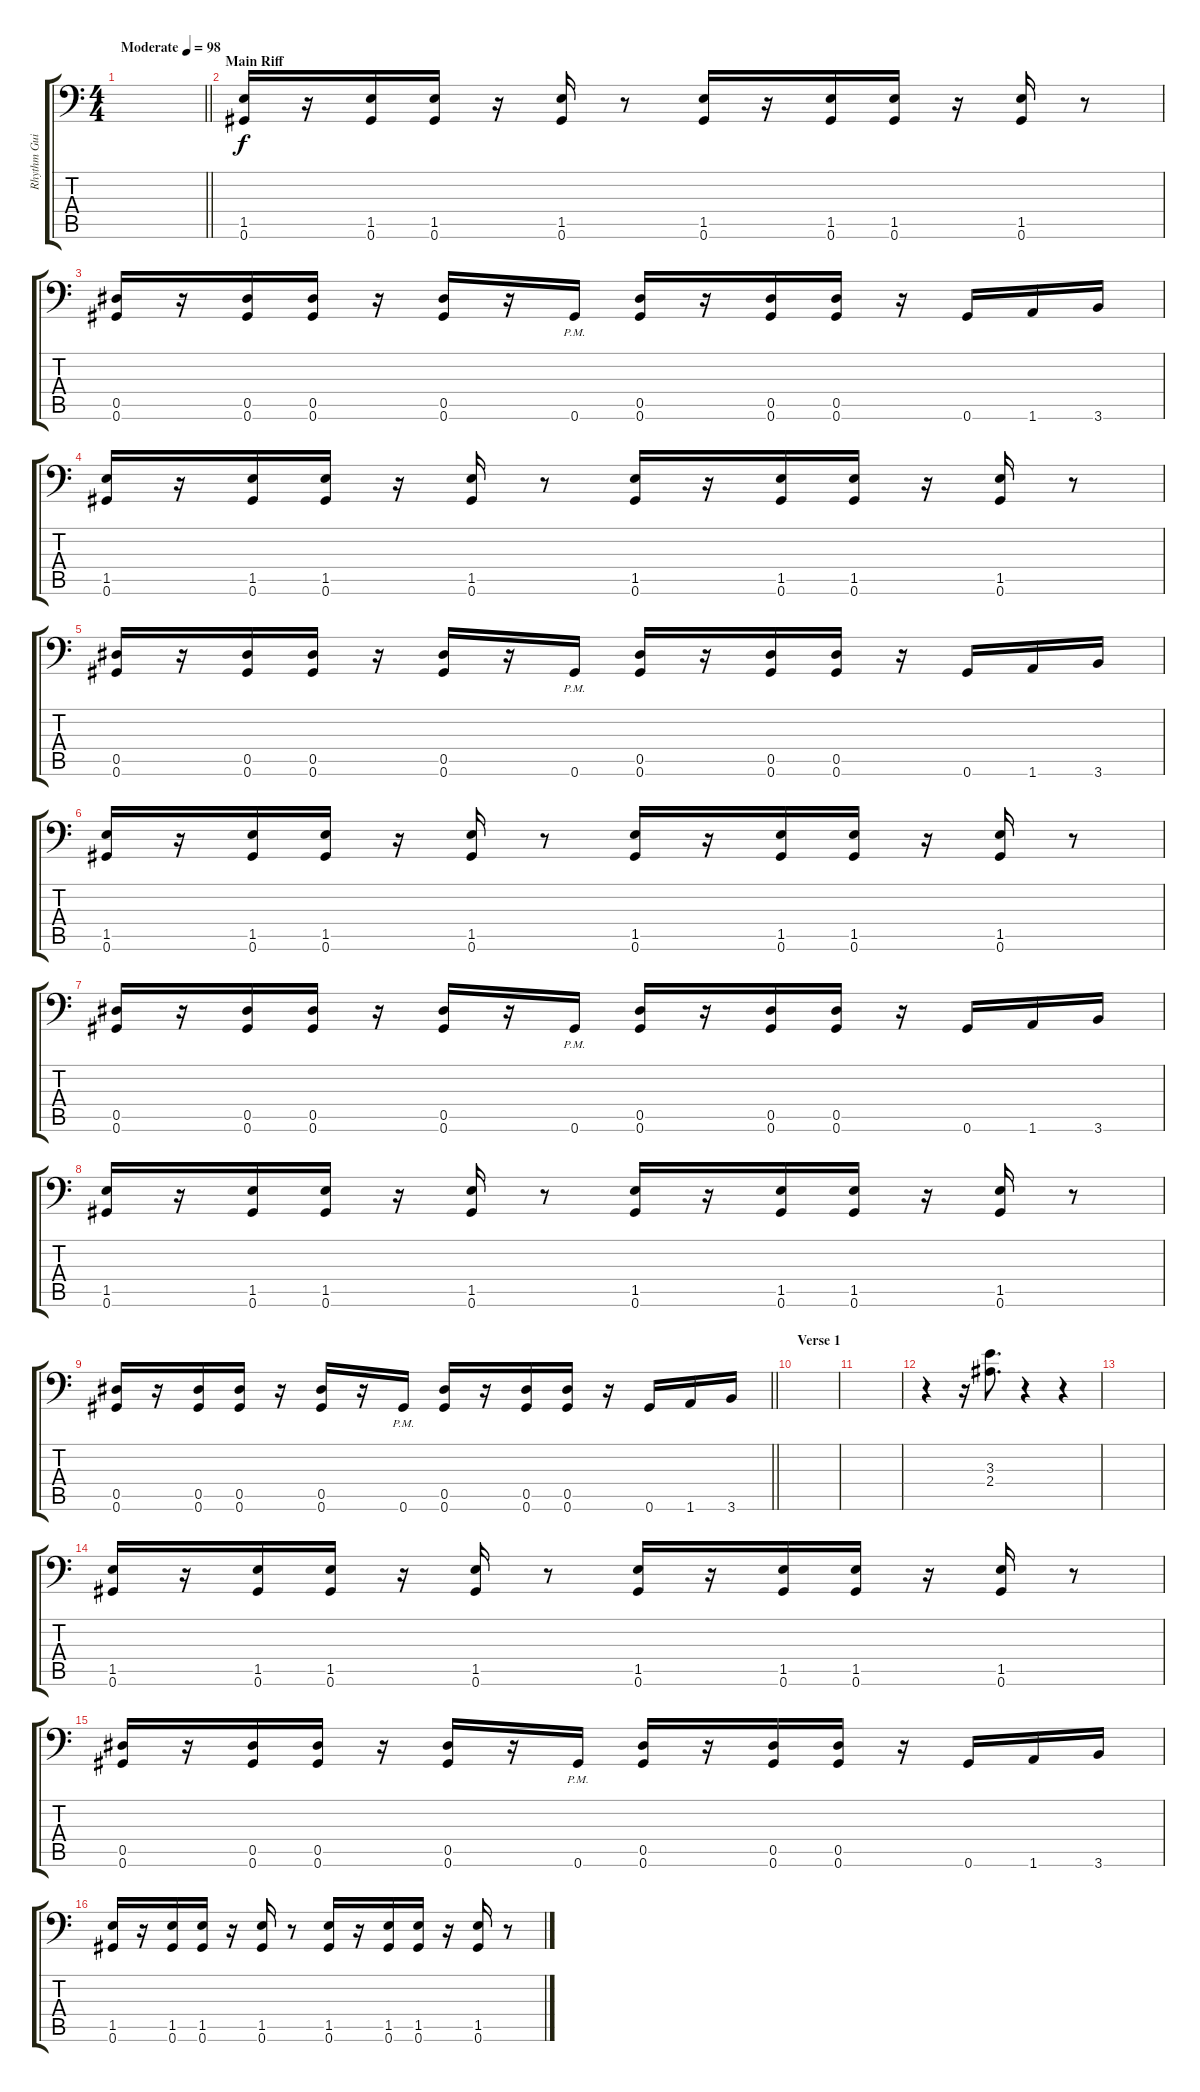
\track ("Rhythm Guitar" "Rhythm Gui") {instrument distortionguitar}
\staff {score tabs}
\tuning (Bb3 F3 Db3 Ab2 Eb2 Ab1) {hide}
\ts (4 4)
\tempo (98 "Moderate")
\clef f4
\barLineRight lightlight
\ks c
|
\section ("" "Main Riff")
(1.5 0.6).16 r.16 (1.5 0.6).16 (1.5 0.6).16 r.16 (1.5 0.6).16 r.8 (1.5 0.6).16 r.16 (1.5 0.6).16 (1.5 0.6).16 r.16 (1.5 0.6).16 r.8 |
(0.5 0.6).16 r.16 (0.5 0.6).16 (0.5 0.6).16 r.16 (0.5 0.6).16 r.16 0.6{pm}.16 (0.5 0.6).16 r.16 (0.5 0.6).16 (0.5 0.6).16 r.16 0.6.16 1.6.16 3.6.16 |
(1.5 0.6).16 r.16 (1.5 0.6).16 (1.5 0.6).16 r.16 (1.5 0.6).16 r.8 (1.5 0.6).16 r.16 (1.5 0.6).16 (1.5 0.6).16 r.16 (1.5 0.6).16 r.8 |
(0.5 0.6).16 r.16 (0.5 0.6).16 (0.5 0.6).16 r.16 (0.5 0.6).16 r.16 0.6{pm}.16 (0.5 0.6).16 r.16 (0.5 0.6).16 (0.5 0.6).16 r.16 0.6.16 1.6.16 3.6.16 |
(1.5 0.6).16 r.16 (1.5 0.6).16 (1.5 0.6).16 r.16 (1.5 0.6).16 r.8 (1.5 0.6).16 r.16 (1.5 0.6).16 (1.5 0.6).16 r.16 (1.5 0.6).16 r.8 |
(0.5 0.6).16 r.16 (0.5 0.6).16 (0.5 0.6).16 r.16 (0.5 0.6).16 r.16 0.6{pm}.16 (0.5 0.6).16 r.16 (0.5 0.6).16 (0.5 0.6).16 r.16 0.6.16 1.6.16 3.6.16 |
(1.5 0.6).16 r.16 (1.5 0.6).16 (1.5 0.6).16 r.16 (1.5 0.6).16 r.8 (1.5 0.6).16 r.16 (1.5 0.6).16 (1.5 0.6).16 r.16 (1.5 0.6).16 r.8 |
\barLineRight lightlight
(0.5 0.6).16 r.16 (0.5 0.6).16 (0.5 0.6).16 r.16 (0.5 0.6).16 r.16 0.6{pm}.16 (0.5 0.6).16 r.16 (0.5 0.6).16 (0.5 0.6).16 r.16 0.6.16 1.6.16 3.6.16 |
\section ("" "Verse 1")
|
|
r.4 r.16 (3.3 2.4).8{d} r.4 r.4 |
|
(1.5 0.6).16 r.16 (1.5 0.6).16 (1.5 0.6).16 r.16 (1.5 0.6).16 r.8 (1.5 0.6).16 r.16 (1.5 0.6).16 (1.5 0.6).16 r.16 (1.5 0.6).16 r.8 |
(0.5 0.6).16 r.16 (0.5 0.6).16 (0.5 0.6).16 r.16 (0.5 0.6).16 r.16 0.6{pm}.16 (0.5 0.6).16 r.16 (0.5 0.6).16 (0.5 0.6).16 r.16 0.6.16 1.6.16 3.6.16 |
(1.5 0.6).16 r.16 (1.5 0.6).16 (1.5 0.6).16 r.16 (1.5 0.6).16 r.8 (1.5 0.6).16 r.16 (1.5 0.6).16 (1.5 0.6).16 r.16 (1.5 0.6).16 r.8
